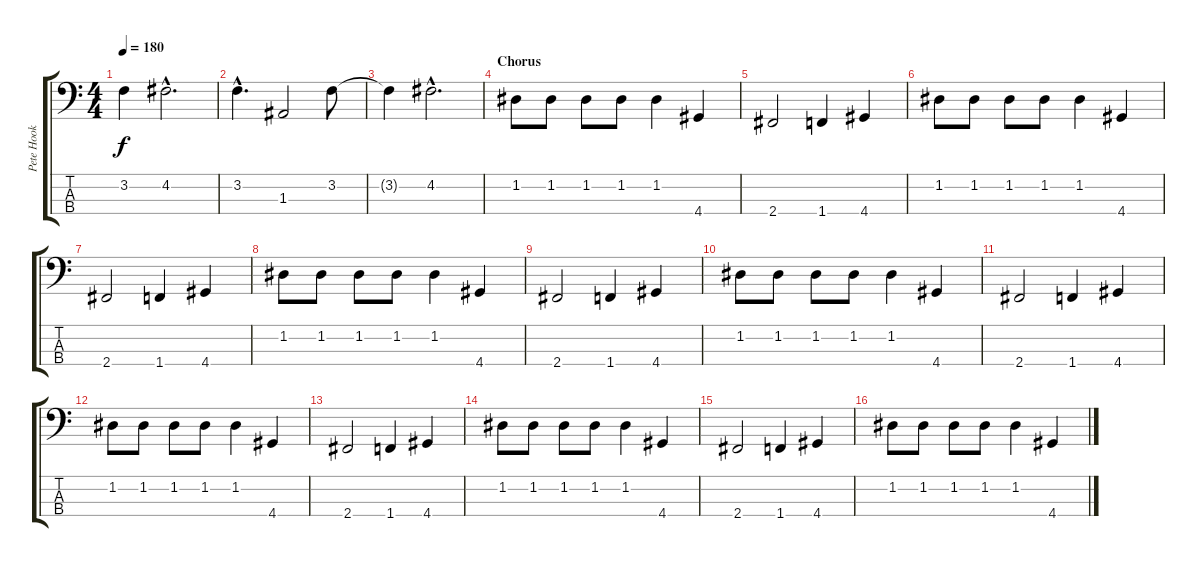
\track ("Pete Hook" "Pete Hook") {instrument electricbasspick}
\staff {score tabs}
\tuning (G2 D2 A1 E1) {hide}
\ts (4 4)
\tempo 180
\clef f4
\ks c
3.2{t}.4{dy f} 4.2{hac}.2{d} |
3.2{hac}.4{d} 1.3.2 3.2.8 |
3.2{t}.4 4.2{hac}.2{d} |
\section ("" "Chorus")
1.2.8 1.2.8 1.2.8 1.2.8 1.2.4 4.4.4 |
2.4.2 1.4.4 4.4.4 |
1.2.8 1.2.8 1.2.8 1.2.8 1.2.4 4.4.4 |
2.4.2 1.4.4 4.4.4 |
1.2.8 1.2.8 1.2.8 1.2.8 1.2.4 4.4.4 |
2.4.2 1.4.4 4.4.4 |
1.2.8 1.2.8 1.2.8 1.2.8 1.2.4 4.4.4 |
2.4.2 1.4.4 4.4.4 |
1.2.8 1.2.8 1.2.8 1.2.8 1.2.4 4.4.4 |
2.4.2 1.4.4 4.4.4 |
1.2.8 1.2.8 1.2.8 1.2.8 1.2.4 4.4.4 |
2.4.2 1.4.4 4.4.4 |
1.2.8 1.2.8 1.2.8 1.2.8 1.2.4 4.4.4
